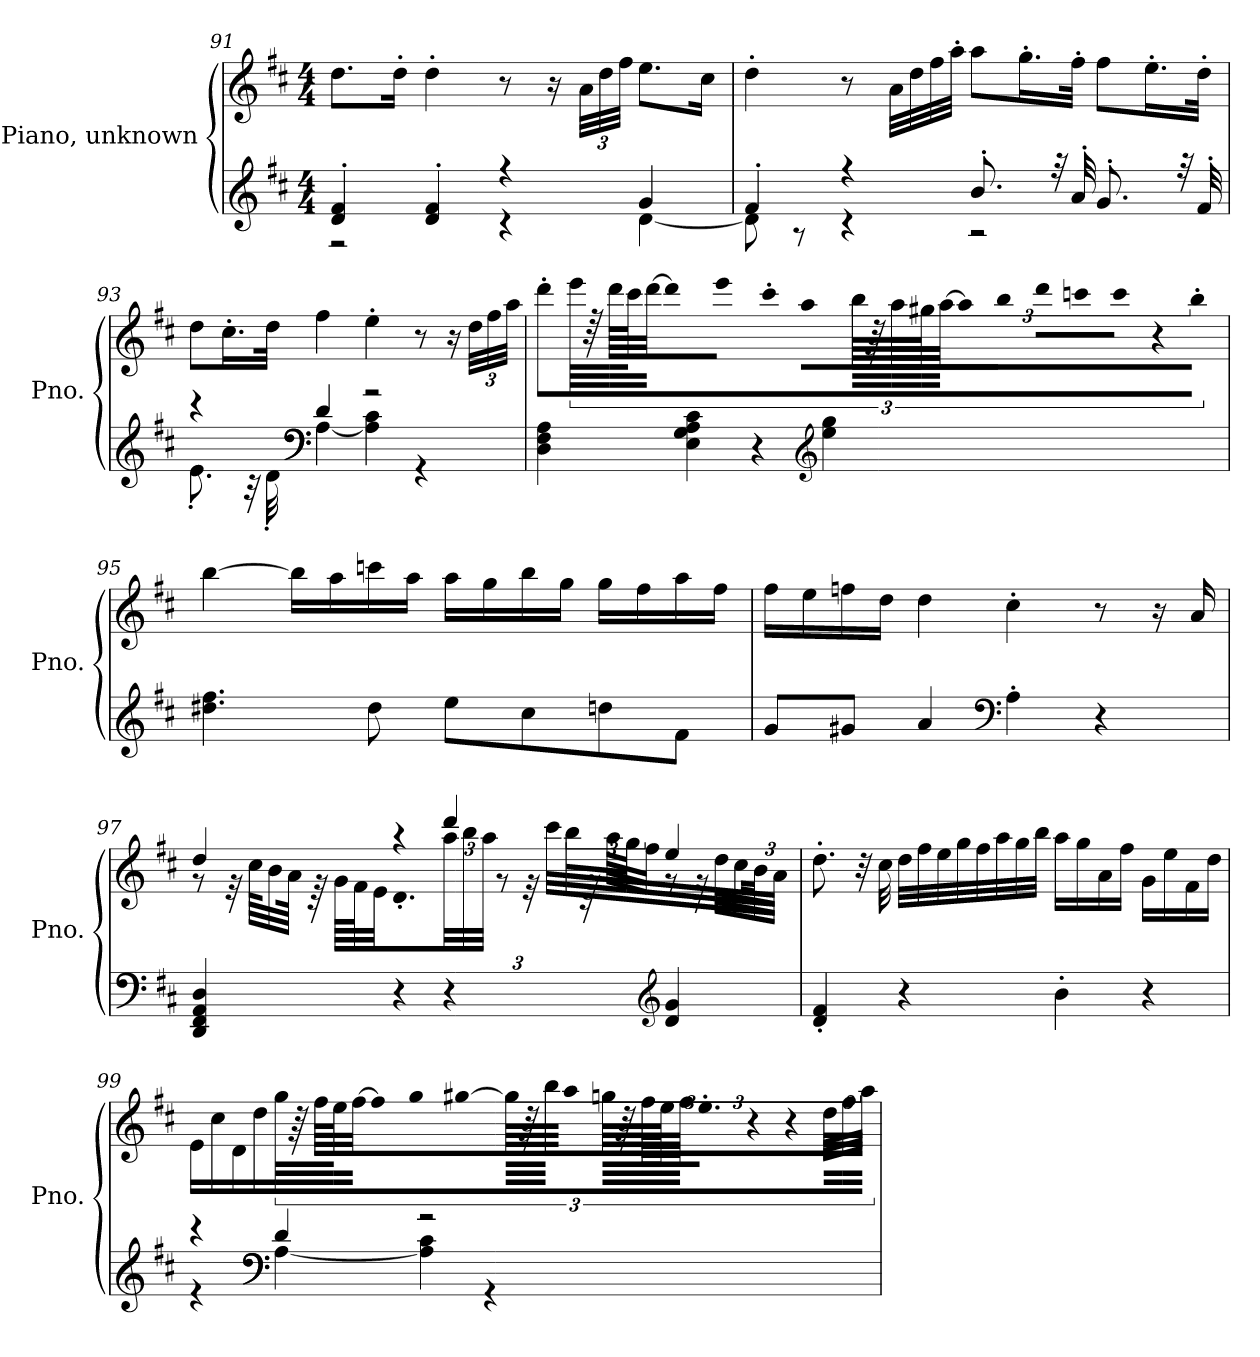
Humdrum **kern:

**kern	**kern
*part1	*part1
*staff2	*staff1
*I"Piano, unknown	*
*I'Pno.	*
*clefG2	*clefG2
*k[f#c#]	*k[f#c#]
*M4/4	*M4/4
=91	=91
*^	*
4d/' 4f#/'	2r	8.dd\L
.	.	16dd'\Jk
4d/' 4f#/'	.	4dd'\
4r	4r	8r
.	.	16r
*	*	*Xbrackettup
.	.	48a\LLL
.	.	48dd\
.	.	48ff#\JJJ
4g/	[4d\	8.ee\L
.	.	16cc#\Jk
=92	=92	=92
4f#'/	8d\]	4dd'\
.	8r	.
4r	4r	8r
.	.	32a\LLL
.	.	32dd\
.	.	32ff#\
.	.	32aa'\JJJ
8.b'/	2r	8aa\L
.	.	16.gg'\L
32r	.	.
32a'/	.	32ff#'\JJk
8.g'/	.	8ff#\L
.	.	16.ee'\L
32r	.	.
32f#'/	.	32dd'\JJk
!!LO:PB:g=z
=93	=93	=93
4r	8.e'\	8dd\L
.	.	16.cc#'\L
.	32r	.
.	32d'\	32dd\JJk
*clefF4	*	*
4d/	[4A\	4ff#\
2r	4A\] 4c#\	4ee'\
.	4r	8r
.	.	16r
.	.	48dd\LLL
.	.	48ff#\
.	.	48aa\JJJ
*v	*v	*
=94	=94
4D\ 4F#\ 4A\	8ddd'\L
*	*brackettup
.	96eee\Jkkk
.	96r
.	96ddd\LLLL
*	*Xbrackettup
.	96ccc#\J
.	[48ddd\
.	32ddd\]
.	32eee\JJJ
4E\ 4G\ 4A\ 4c#\	4ccc#'\
4r	8aa\L
*	*brackettup
.	96bb\Jkkk
.	96r
.	96aa\LLLL
*	*Xbrackettup
.	96gg#X\J
.	[48aa\
.	32aa\]
.	32bb\JJJ
*clefG2	*
4ee\ 4gg\	16ddd\LL
.	16cccn\
.	16ccc\JJ
.	32r
.	32bb'\
!!LO:LB:g=z
=95	=95
4.dd#X\ 4.ff#\	[4bb\
.	16bb\LL]
.	16aa\
8dd#\	16cccn\
.	16aa\JJ
8ee\L	16aa\LL
.	16gg\
8cc#\	16bb\
.	16gg\JJ
8ddn\	16gg\LL
.	16ff#\
8f#\J	16aa\
.	16ff#\JJ
=96	=96
8g/L	16ff#\LL
.	16ee\
8g#X/J	16ffn\
.	16dd\JJ
4a/	4dd\
*clefF4	*
4A'\	4cc#'\
4r	8r
.	16r
.	16a/
!!LO:LB:g=z
=97	=97
*	*^
4DD/ 4FF#/ 4AA/ 4D/	4dd/	8r
.	.	32r
.	.	96cc#\KLLL
.	.	48b\
*	*	*brackettup
.	.	96a\JJJk
.	.	96r
.	.	96g\LLLL
*	*	*Xbrackettup
.	.	96f#\J
.	.	48e\JJ
4r	4r	8.d'\
.	.	48aa\LL
.	.	48bb\
.	.	48aa\JJJ
4r	4ddd/	8r
.	.	32r
.	.	32ccc#\LLL
*	*	*brackettup
.	.	96bb\JJJk
.	.	96r
.	.	96aa\LLLL
*	*	*Xbrackettup
.	.	96gg\J
.	.	48ff#\JJJ
*clefG2	*	*
4d/ 4g/	4ee/	8r
.	.	32r
.	.	32dd\LLL
.	.	32cc#\
.	.	96b\K
.	.	48a\JJJ
*	*v	*v
!!LO:LB:g=z
=98	=98
4d/' 4f#/'	8.dd'\
.	32r
.	32cc#\
4r	32dd\LLL
.	32ff#\
.	32ee\
.	32gg\
.	32ff#\
.	32aa\
.	32gg\
.	32bb\JJJ
4b'\	16aa\LL
.	16gg\
.	16a\
.	16ff#\JJ
4r	16g\LL
.	16ee\
.	16f#\
.	16dd\JJ
!!LO:LB:g=z
=99	=99
*^	*
4r	4r	16e\LL
.	.	16cc#\
.	.	16d\
.	.	16dd\
*clefF4	*	*
*	*	*brackettup
4d/	[4A\	96gg\JJkk
.	.	96r
.	.	96ff#\LLLL
*	*	*Xbrackettup
.	.	96ee\J
.	.	[48ff#\
.	.	32ff#\]
.	.	32gg\J
.	.	[16gg#X\
*	*	*brackettup
.	.	96gg#\JJkk]
.	.	96r
.	.	96bb\KLLL
.	.	32aa\
2r	4A\] 4c#\	96ggn\JJJk
.	.	96r
.	.	96ff#\LLLL
*	*	*Xbrackettup
.	.	96ee\J
.	.	48ff#\JJ
.	.	8.ee'\J
.	4r	8r
.	.	16r
.	.	48dd\LLL
.	.	48ff#\
.	.	48aa\JJJ
*v	*v	*
=	=
*-	*-
